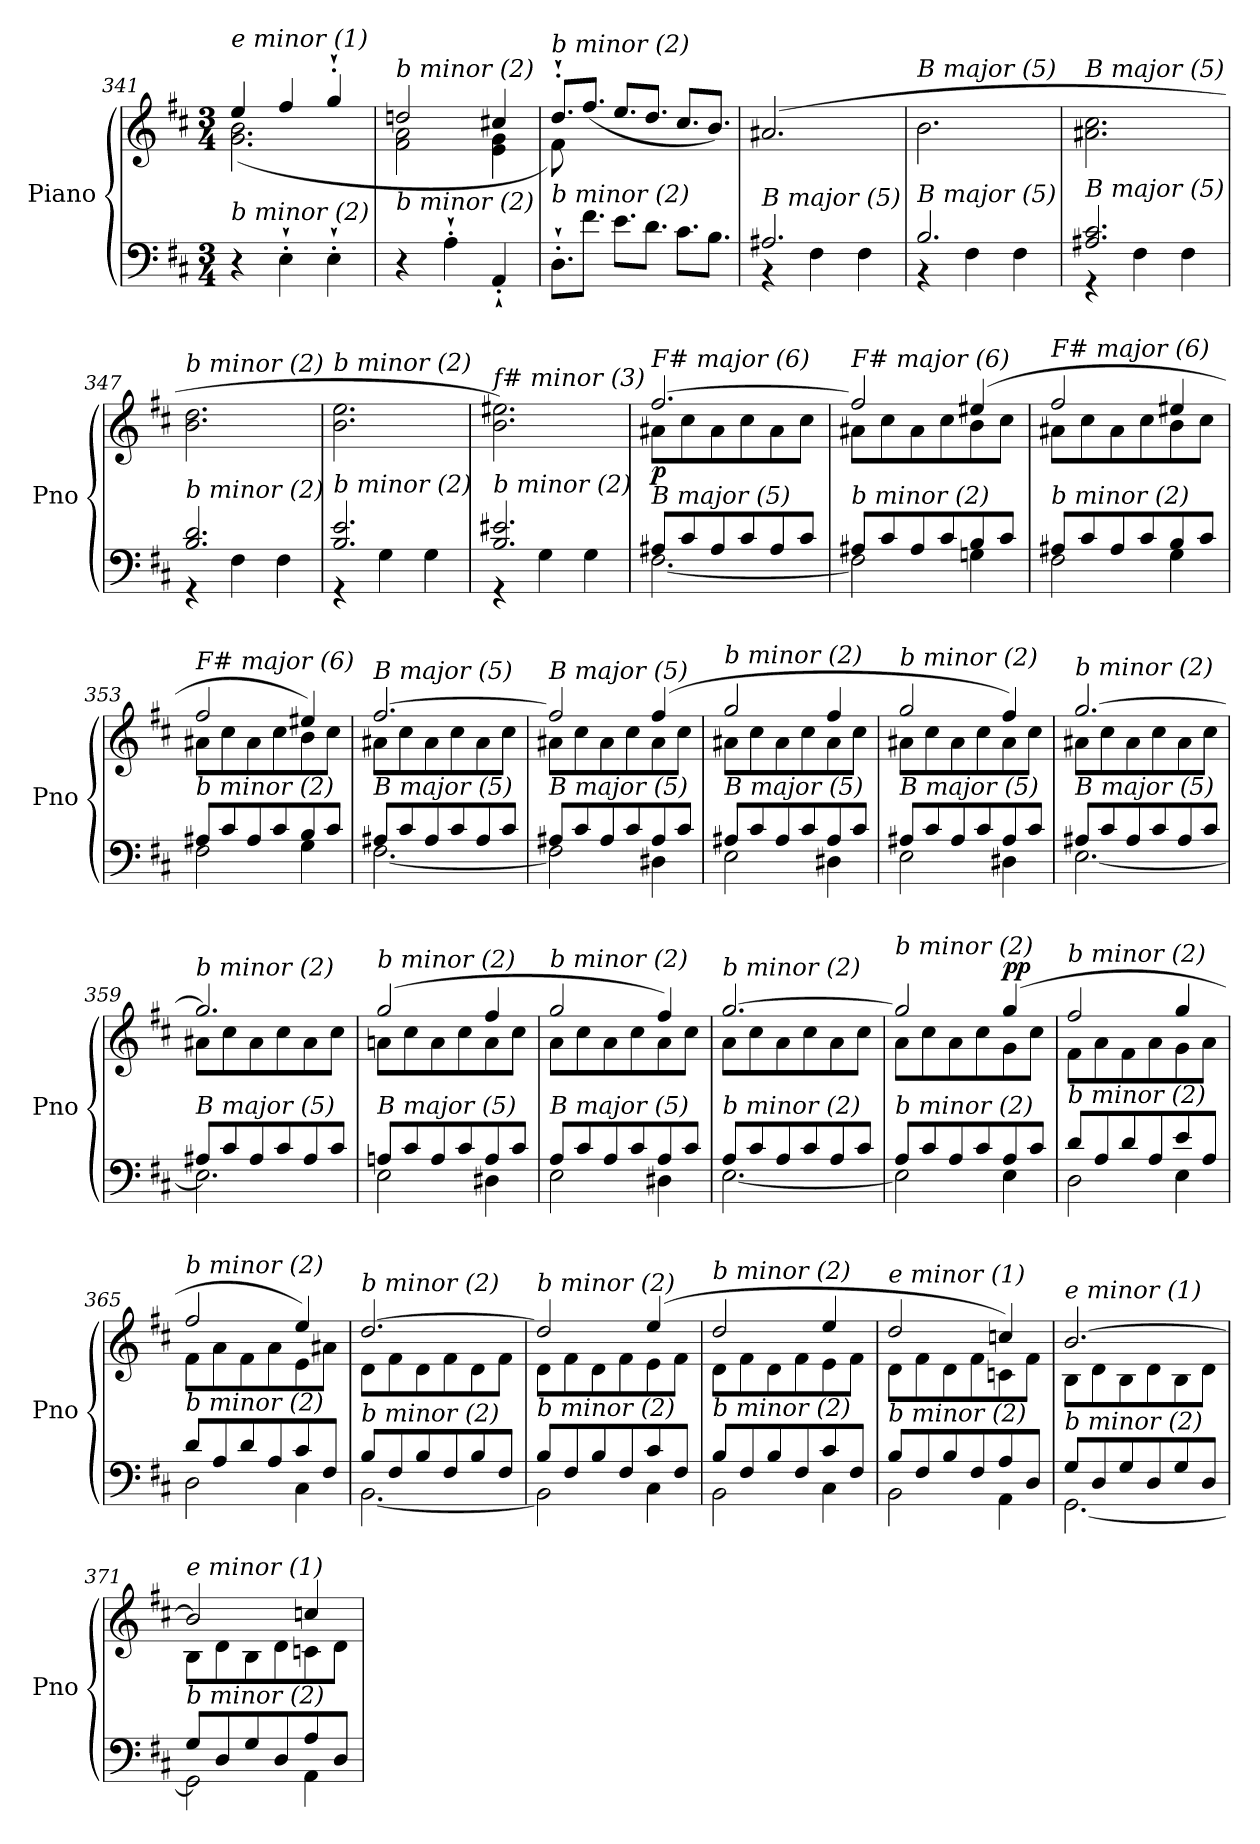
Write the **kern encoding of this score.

**kern	**kern	**dynam
*part1	*part1	*part1
*staff2	*staff1	*staff1/2
*I"Piano	*	*
*I'Pno	*	*
*clefF4	*clefG2	*
*k[f#c#]	*k[f#c#]	*
*M3/4	*M3/4	*
=341	=341	=341
*	*^	*
!	!LO:TX:i:t=e minor (1)	!	!
!LO:TX:i:t=b minor (2)	!	!	!
4r	4ee/	(2.g\ 2.b\	.
4E`'\	4ff#/	.	.
4E`'\	4gg`'/	.	.
=342	=342	=342	=342
!	!LO:TX:i:t=b minor (2)	!	!
!LO:TX:i:t=b minor (2)	!	!	!
4r	2ddn/	2f#\ 2a\	.
4A`'\	.	.	.
4AA`'/	4cc#X/	4e\ 4g\	.
=343	=343	=343	=343
*^	*	*	*
*	*Xtuplet	*Xtuplet	*	*
!	!	!LO:TX:i:t=b minor (2)	!	!
!LO:TX:i:t=b minor (2)	!	!	!	!
8ryy	12.D`'\L	12.dd`'/L	8f#\)	.
2ryy	12.f#\J	(12.ff#/J	2ryy	.
.	12.e\L	12.ee/L	.	.
.	12.d\J	12.dd/J	.	.
.	12.c#\L	12.cc#/L	.	.
8ryy	12.B\J	12.b/J)	8ryy	.
=344	=344	=344	=344	=344
!	!	!LO:TX:i:t=B major (5)	!	!
!LO:TX:i:t=B major (5)	!	!	!	!
!	!	!	!	!LO:DY:b
*	*	*v	*v	*
2.A#X/	4r	(2.a#X/	other-dynamics
.	4F#\	.	.
.	4F#\	.	.
=345	=345	=345	=345
!	!	!LO:TX:i:t=B major (5)	!
!LO:TX:i:t=B major (5)	!	!	!
2.B/	4r	2.b\	.
.	4F#\	.	.
.	4F#\	.	.
=346	=346	=346	=346
!	!	!LO:TX:i:t=B major (5)	!
!LO:TX:i:t=B major (5)	!	!	!
2.A#X/ 2.c#/	4r	2.a#X\ 2.cc#\	.
.	4F#\	.	.
.	4F#\	.	.
=347	=347	=347	=347
!	!	!LO:TX:i:t=b minor (2)	!
!LO:TX:i:t=b minor (2)	!	!	!
2.B/ 2.d/	4r	2.b\ 2.dd\	.
.	4F#\	.	.
.	4F#\	.	.
=348	=348	=348	=348
!	!	!LO:TX:i:t=b minor (2)	!
!LO:TX:i:t=b minor (2)	!	!	!
2.B/ 2.e/	4r	2.b\ 2.ee\	.
.	4G\	.	.
.	4G\	.	.
=349	=349	=349	=349
!	!	!LO:TX:i:t=f# minor (3)	!
!LO:TX:i:t=b minor (2)	!	!	!
2.B/ 2.e#X/	4r	2.b\ 2.ee#X\)	.
.	4G\	.	.
.	4G\	.	.
!!LO:PB:g=z
=350	=350	=350	=350
*	*	*^	*
!	!	!LO:TX:i:t=F# major (6)	!	!
!LO:TX:i:t=B major (5)	!	!	!	!
!	!	!	!	!LO:DY:b
8A#X/L	[2.F#\	[2.ff#/	8a#X\L	p
8c#/	.	.	8cc#\	.
8A#/	.	.	8a#\	.
8c#/	.	.	8cc#\	.
8A#/	.	.	8a#\	.
8c#/J	.	.	8cc#\J	.
=351	=351	=351	=351	=351
!	!	!LO:TX:i:t=F# major (6)	!	!
!LO:TX:i:t=b minor (2)	!	!	!	!
8A#X/L	2F#\]	2ff#/]	8a#X\L	.
8c#/	.	.	8cc#\	.
8A#/	.	.	8a#\	.
8c#/	.	.	8cc#\	.
8B/	4Gn\	(4ee#X/	8b\	.
8c#/J	.	.	8cc#\J	.
=352	=352	=352	=352	=352
!	!	!LO:TX:i:t=F# major (6)	!	!
!LO:TX:i:t=b minor (2)	!	!	!	!
8A#X/L	2F#\	2ff#/	8a#X\L	.
8c#/	.	.	8cc#\	.
8A#/	.	.	8a#\	.
8c#/	.	.	8cc#\	.
8B/	4G\	4ee#X/	8b\	.
8c#/J	.	.	8cc#\J	.
=353	=353	=353	=353	=353
!	!	!LO:TX:i:t=F# major (6)	!	!
!LO:TX:i:t=b minor (2)	!	!	!	!
8A#X/L	2F#\	2ff#/	8a#X\L	.
8c#/	.	.	8cc#\	.
8A#/	.	.	8a#\	.
8c#/	.	.	8cc#\	.
8B/	4G\	4ee#X/)	8b\	.
8c#/J	.	.	8cc#\J	.
=354	=354	=354	=354	=354
!	!	!LO:TX:i:t=B major (5)	!	!
!LO:TX:i:t=B major (5)	!	!	!	!
8A#X/L	[2.F#\	[2.ff#/	8a#X\L	.
8c#/	.	.	8cc#\	.
8A#/	.	.	8a#\	.
8c#/	.	.	8cc#\	.
8A#/	.	.	8a#\	.
8c#/J	.	.	8cc#\J	.
!!LO:LB:g=z	!!
=355	=355	=355	=355	=355
!	!	!LO:TX:i:t=B major (5)	!	!
!LO:TX:i:t=B major (5)	!	!	!	!
8A#X/L	2F#\]	2ff#/]	8a#X\L	.
8c#/	.	.	8cc#\	.
8A#/	.	.	8a#\	.
8c#/	.	.	8cc#\	.
8A#/	4D#X\	(4ff#/	8a#\	.
8c#/J	.	.	8cc#\J	.
=356	=356	=356	=356	=356
!	!	!LO:TX:i:t=b minor (2)	!	!
!LO:TX:i:t=B major (5)	!	!	!	!
8A#X/L	2E\	2gg/	8a#X\L	.
8c#/	.	.	8cc#\	.
8A#/	.	.	8a#\	.
8c#/	.	.	8cc#\	.
8A#/	4D#X\	4ff#/	8a#\	.
8c#/J	.	.	8cc#\J	.
=357	=357	=357	=357	=357
!	!	!LO:TX:i:t=b minor (2)	!	!
!LO:TX:i:t=B major (5)	!	!	!	!
8A#X/L	2E\	2gg/	8a#X\L	.
8c#/	.	.	8cc#\	.
8A#/	.	.	8a#\	.
8c#/	.	.	8cc#\	.
8A#/	4D#X\	4ff#/)	8a#\	.
8c#/J	.	.	8cc#\J	.
=358	=358	=358	=358	=358
!	!	!LO:TX:i:t=b minor (2)	!	!
!LO:TX:i:t=B major (5)	!	!	!	!
8A#X/L	[2.E\	[2.gg/	8a#X\L	.
8c#/	.	.	8cc#\	.
8A#/	.	.	8a#\	.
8c#/	.	.	8cc#\	.
8A#/	.	.	8a#\	.
8c#/J	.	.	8cc#\J	.
=359	=359	=359	=359	=359
!	!	!LO:TX:i:t=b minor (2)	!	!
!LO:TX:i:t=B major (5)	!	!	!	!
8A#X/L	2.E\]	2.gg/]	8a#X\L	.
8c#/	.	.	8cc#\	.
8A#/	.	.	8a#\	.
8c#/	.	.	8cc#\	.
8A#/	.	.	8a#\	.
8c#/J	.	.	8cc#\J	.
!!LO:LB:g=z	!!
=360	=360	=360	=360	=360
!	!	!LO:TX:i:t=b minor (2)	!	!
!LO:TX:i:t=B major (5)	!	!	!	!
!	!	!	!	!LO:DY:b
8An/L	2E\	(2gg/	8an\L	other-dynamics
8c#/	.	.	8cc#\	.
8A/	.	.	8a\	.
8c#/	.	.	8cc#\	.
8A/	4D#X\	4ff#/	8a\	.
8c#/J	.	.	8cc#\J	.
=361	=361	=361	=361	=361
!	!	!LO:TX:i:t=b minor (2)	!	!
!LO:TX:i:t=B major (5)	!	!	!	!
8A/L	2E\	2gg/	8a\L	.
8c#/	.	.	8cc#\	.
8A/	.	.	8a\	.
8c#/	.	.	8cc#\	.
8A/	4D#X\	4ff#/)	8a\	.
8c#/J	.	.	8cc#\J	.
=362	=362	=362	=362	=362
!	!	!LO:TX:i:t=b minor (2)	!	!
!LO:TX:i:t=b minor (2)	!	!	!	!
8A/L	[2.E\	[2.gg/	8a\L	.
8c#/	.	.	8cc#\	.
8A/	.	.	8a\	.
8c#/	.	.	8cc#\	.
8A/	.	.	8a\	.
8c#/J	.	.	8cc#\J	.
=363	=363	=363	=363	=363
!	!	!LO:TX:i:t=b minor (2)	!	!
!LO:TX:i:t=b minor (2)	!	!	!	!
8A/L	2E\]	2gg/]	8a\L	.
8c#/	.	.	8cc#\	.
8A/	.	.	8a\	.
8c#/	.	.	8cc#\	.
!	!	!	!	!LO:DY:b=2
!	!	!	!	!LO:DY:n=1:a
8A/	4E\	(4gg/	8g\	p p
8c#/J	.	.	8cc#\J	.
=364	=364	=364	=364	=364
!	!	!LO:TX:i:t=b minor (2)	!	!
!LO:TX:i:t=b minor (2)	!	!	!	!
8d/L	2D\	2ff#/	8f#\L	.
8A/	.	.	8a\	.
8d/	.	.	8f#\	.
8A/	.	.	8a\	.
8e/	4E\	4gg/	8g\	.
8A/J	.	.	8a\J	.
=365	=365	=365	=365	=365
!	!	!LO:TX:i:t=b minor (2)	!	!
!LO:TX:i:t=b minor (2)	!	!	!	!
8d/L	2D\	2ff#/	8f#\L	.
8A/	.	.	8a\	.
8d/	.	.	8f#\	.
8A/	.	.	8a\	.
8c#/	4C#\	4ee/)	8e\	.
8F#/J	.	.	8a#X\J	.
!!LO:LB:g=z	!!
=366	=366	=366	=366	=366
!	!	!LO:TX:i:t=b minor (2)	!	!
!LO:TX:i:t=b minor (2)	!	!	!	!
8B/L	[2.BB\	[2.dd/	8d\L	.
8F#/	.	.	8f#\	.
8B/	.	.	8d\	.
8F#/	.	.	8f#\	.
8B/	.	.	8d\	.
8F#/J	.	.	8f#\J	.
=367	=367	=367	=367	=367
!	!	!LO:TX:i:t=b minor (2)	!	!
!LO:TX:i:t=b minor (2)	!	!	!	!
8B/L	2BB\]	2dd/]	8d\L	.
8F#/	.	.	8f#\	.
8B/	.	.	8d\	.
8F#/	.	.	8f#\	.
8c#/	4C#\	(4ee/	8e\	.
8F#/J	.	.	8f#\J	.
=368	=368	=368	=368	=368
!	!	!LO:TX:i:t=b minor (2)	!	!
!LO:TX:i:t=b minor (2)	!	!	!	!
8B/L	2BB\	2dd/	8d\L	.
8F#/	.	.	8f#\	.
8B/	.	.	8d\	.
8F#/	.	.	8f#\	.
8c#/	4C#\	4ee/	8e\	.
8F#/J	.	.	8f#\J	.
=369	=369	=369	=369	=369
!	!	!LO:TX:i:t=e minor (1)	!	!
!LO:TX:i:t=b minor (2)	!	!	!	!
8B/L	2BB\	2dd/	8d\L	.
8F#/	.	.	8f#\	.
8B/	.	.	8d\	.
8F#/	.	.	8f#\	.
8A/	4AA\	4ccn/)	8cn\	.
8D/J	.	.	8f#\J	.
=370	=370	=370	=370	=370
!	!	!LO:TX:i:t=e minor (1)	!	!
!LO:TX:i:t=b minor (2)	!	!	!	!
8G/L	[2.GG\	[2.b/	8B\L	.
8D/	.	.	8d\	.
8G/	.	.	8B\	.
!	!	!	!	!LO:DY:a
8D/	.	.	8d\	other-dynamics
8G/	.	.	8B\	.
8D/J	.	.	8d\J	.
=371	=371	=371	=371	=371
!	!	!LO:TX:i:t=e minor (1)	!	!
!LO:TX:i:t=b minor (2)	!	!	!	!
8G/L	2GG\]	2b/]	8B\L	.
8D/	.	.	8d\	.
8G/	.	.	8B\	.
8D/	.	.	8d\	.
8A/	4AA\	4ccn/	8cn\	.
8D/J	.	.	8d\J	.
*v	*v	*	*	*
*	*v	*v	*
=	=	=
*-	*-	*-
